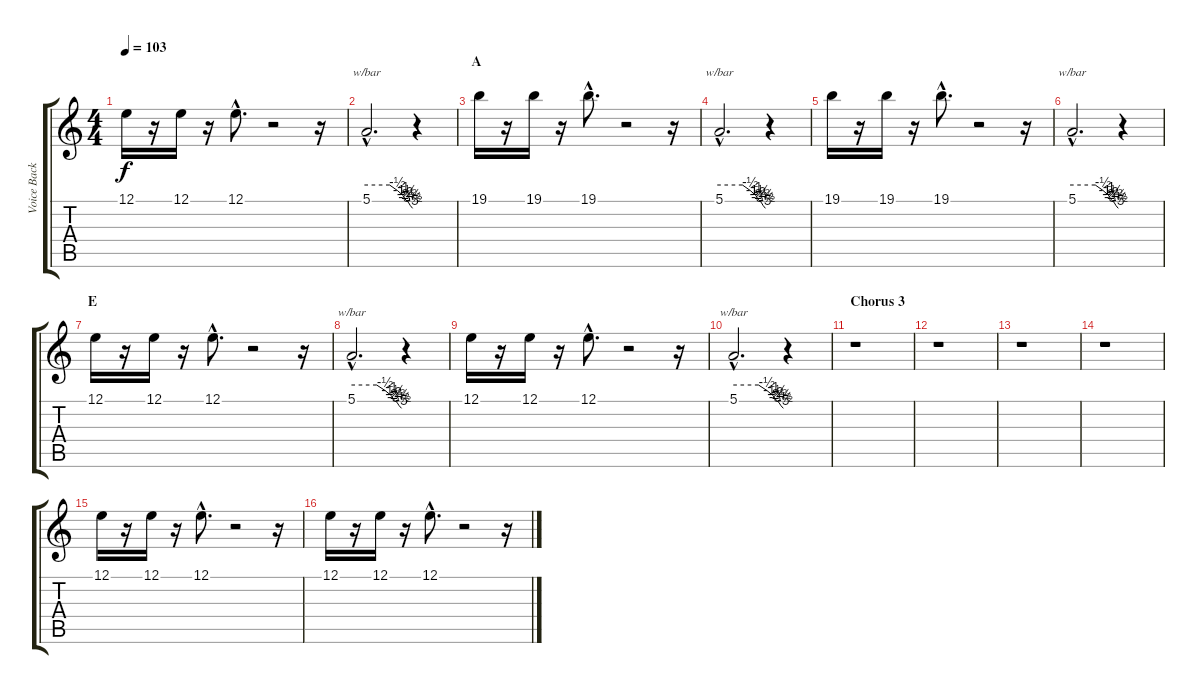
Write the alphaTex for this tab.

\track ("Voice Back" "Voice Back") {instrument oboe}
\staff {score tabs}
\tuning (E4 B3 G3 D3 A2 E2) {hide}
\ts (4 4)
\tempo 103
\clef g2
\ks c
12.1.16{dy f} r.16 12.1.16 r.16 12.1{hac}.8{d} r.2 r.16 |
5.1{hac}.2{d tbe (custom default 0 0 30 0 40 -2 48 -4 50 -6 53 -8 55 -10 57 -14 60 -20)} r.4 |
\section ("" "A")
19.1.16 r.16 19.1.16 r.16 19.1{hac}.8{d} r.2 r.16 |
5.1{hac}.2{d tbe (custom default 0 0 30 0 40 -2 48 -4 50 -6 53 -8 55 -10 57 -14 60 -20)} r.4 |
19.1.16 r.16 19.1.16 r.16 19.1{hac}.8{d} r.2 r.16 |
5.1{hac}.2{d tbe (custom default 0 0 30 0 40 -2 48 -4 50 -6 53 -8 55 -10 57 -14 60 -20)} r.4 |
\section ("" "E")
12.1.16 r.16 12.1.16 r.16 12.1{hac}.8{d} r.2 r.16 |
5.1{hac}.2{d tbe (custom default 0 0 30 0 40 -2 48 -4 50 -6 53 -8 55 -10 57 -14 60 -20)} r.4 |
12.1.16 r.16 12.1.16 r.16 12.1{hac}.8{d} r.2 r.16 |
5.1{hac}.2{d tbe (custom default 0 0 30 0 40 -2 48 -4 50 -6 53 -8 55 -10 57 -14 60 -20)} r.4 |
\section ("" "Chorus 3")
r.1 |
r.1 |
r.1 |
r.1 |
12.1.16 r.16 12.1.16 r.16 12.1{hac}.8{d} r.2 r.16 |
12.1.16 r.16 12.1.16 r.16 12.1{hac}.8{d} r.2 r.16
